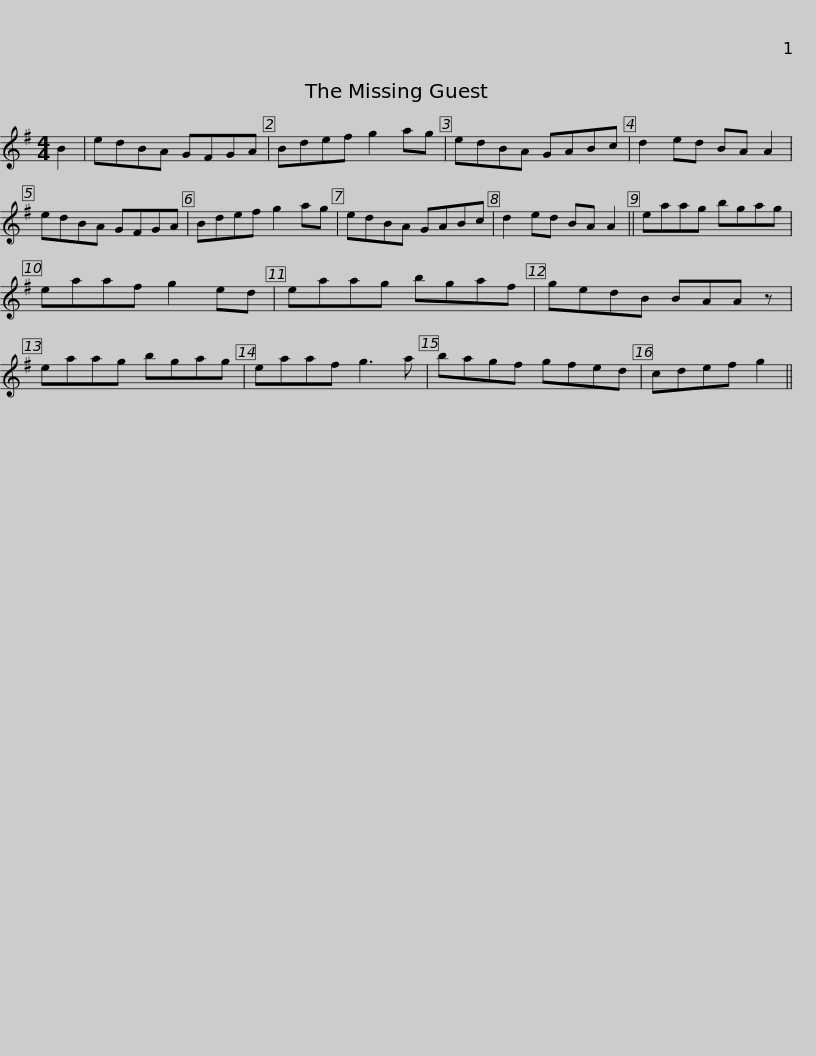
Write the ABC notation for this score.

X:1
L:1/8
M:4/4
I:linebreak $
K:G
V:1 treble
V:1
 B2 | edBA GFGA | Bdef g2 ag | edBA GABc | d2 ed BA A2 | %5
 edBA GFGA |$ Bdef g2 ag | edBA GABc | d2 ed BA A2 || eaag bgag | %10
 eaaf g2 ed |$ eaag bgaf | gedB BAA z | eaag bgag | eaaf g3 a | %15
 bagf gfed |$ cdef g2 || %17
